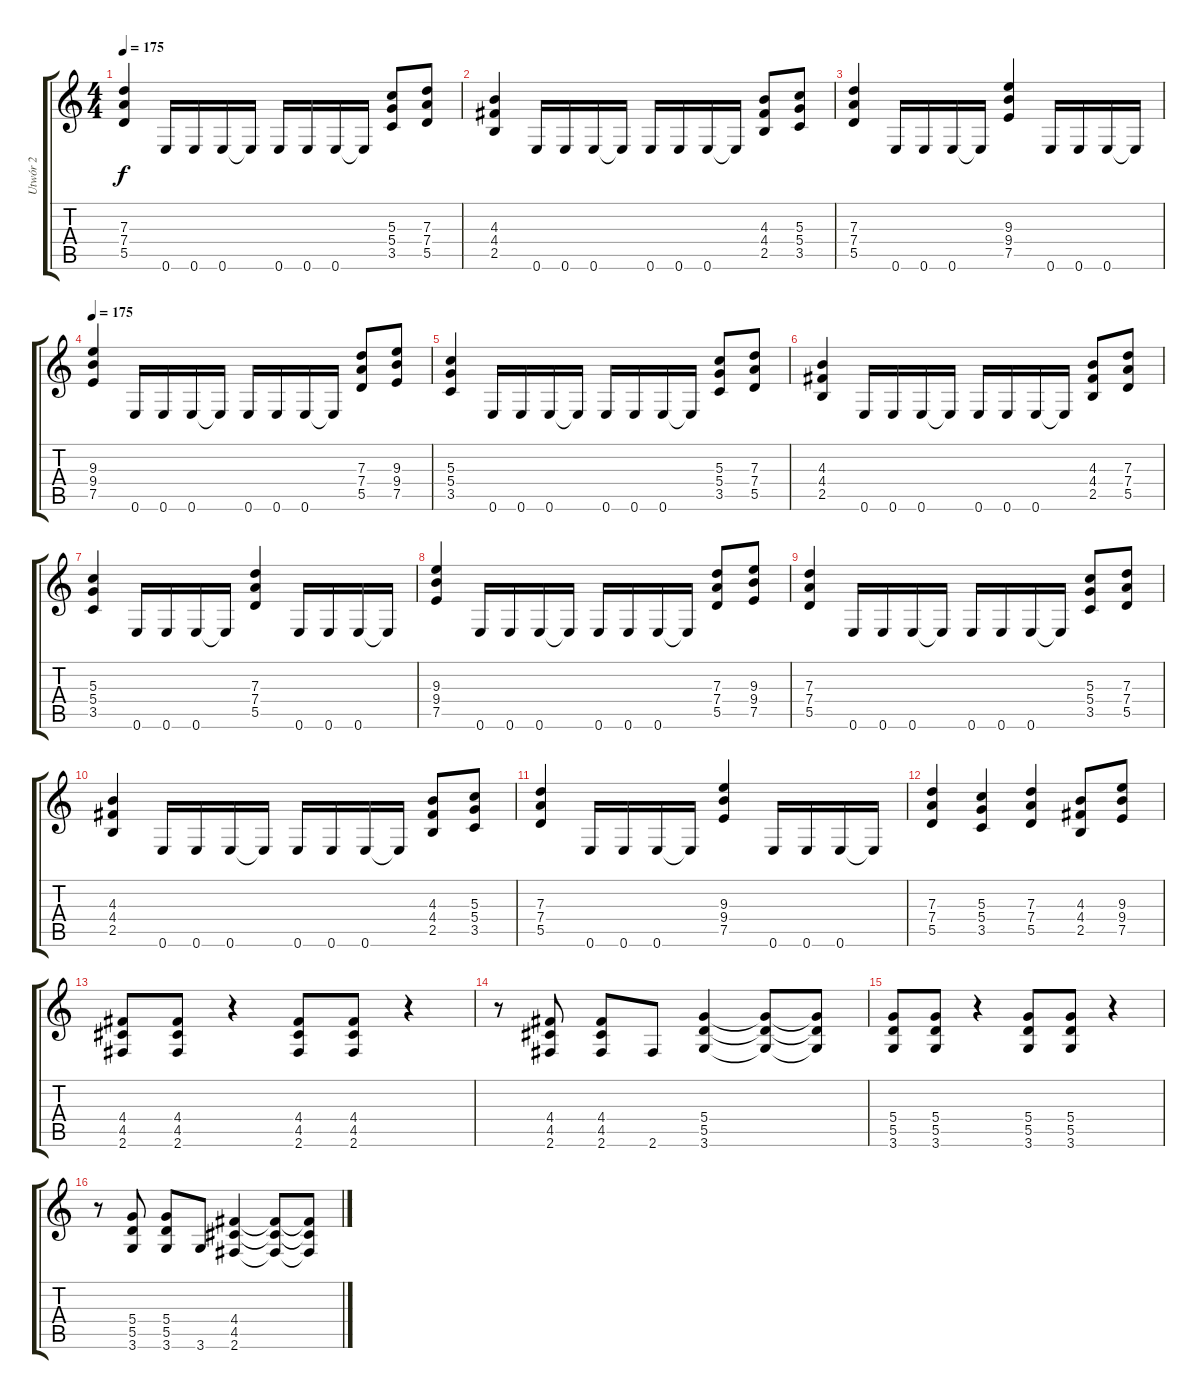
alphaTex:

\track ("Utwór 2" "Utwór 2") {instrument distortionguitar}
\staff {score tabs}
\tuning (E4 B3 G3 D3 A2 E2) {hide}
\ts (4 4)
\tempo 175
\clef g2
\ks c
(7.3 7.4 5.5).4{dy f} 0.6.16 0.6.16 0.6.16 0.6{t}.16 0.6.16 0.6.16 0.6.16 0.6{t}.16 (5.3 5.4 3.5).8 (7.3 7.4 5.5).8 |
(4.3 4.4 2.5).4 0.6.16 0.6.16 0.6.16 0.6{t}.16 0.6.16 0.6.16 0.6.16 0.6{t}.16 (4.3 4.4 2.5).8 (5.3 5.4 3.5).8 |
(7.3 7.4 5.5).4 0.6.16 0.6.16 0.6.16 0.6{t}.16 (9.3 9.4 7.5).4 0.6.16 0.6.16 0.6.16 0.6{t}.16 |
\tempo 175
(9.3 9.4 7.5).4 0.6.16 0.6.16 0.6.16 0.6{t}.16 0.6.16 0.6.16 0.6.16 0.6{t}.16 (7.3 7.4 5.5).8 (9.3 9.4 7.5).8 |
(5.3 5.4 3.5).4 0.6.16 0.6.16 0.6.16 0.6{t}.16 0.6.16 0.6.16 0.6.16 0.6{t}.16 (5.3 5.4 3.5).8 (7.3 7.4 5.5).8 |
(4.3 4.4 2.5).4 0.6.16 0.6.16 0.6.16 0.6{t}.16 0.6.16 0.6.16 0.6.16 0.6{t}.16 (4.3 4.4 2.5).8 (7.3 7.4 5.5).8 |
(5.3 5.4 3.5).4 0.6.16 0.6.16 0.6.16 0.6{t}.16 (7.3 7.4 5.5).4 0.6.16 0.6.16 0.6.16 0.6{t}.16 |
(9.3 9.4 7.5).4 0.6.16 0.6.16 0.6.16 0.6{t}.16 0.6.16 0.6.16 0.6.16 0.6{t}.16 (7.3 7.4 5.5).8 (9.3 9.4 7.5).8 |
(7.3 7.4 5.5).4 0.6.16 0.6.16 0.6.16 0.6{t}.16 0.6.16 0.6.16 0.6.16 0.6{t}.16 (5.3 5.4 3.5).8 (7.3 7.4 5.5).8 |
(4.3 4.4 2.5).4 0.6.16 0.6.16 0.6.16 0.6{t}.16 0.6.16 0.6.16 0.6.16 0.6{t}.16 (4.3 4.4 2.5).8 (5.3 5.4 3.5).8 |
(7.3 7.4 5.5).4 0.6.16 0.6.16 0.6.16 0.6{t}.16 (9.3 9.4 7.5).4 0.6.16 0.6.16 0.6.16 0.6{t}.16 |
(7.3 7.4 5.5).4 (5.3 5.4 3.5).4 (7.3 7.4 5.5).4 (4.3 4.4 2.5).8 (9.3 9.4 7.5).8 |
(4.4 4.5 2.6).8 (4.4 4.5 2.6).8 r.4 (4.4 4.5 2.6).8 (4.4 4.5 2.6).8 r.4 |
r.8 (4.4 4.5 2.6).8 (4.4 4.5 2.6).8 2.6.8 (5.4 5.5 3.6).4 (5.4{t} 5.5{t} 3.6{t}).8 (5.4{t} 5.5{t} 3.6{t}).8 |
(5.4 5.5 3.6).8 (5.4 5.5 3.6).8 r.4 (5.4 5.5 3.6).8 (5.4 5.5 3.6).8 r.4 |
r.8 (5.4 5.5 3.6).8 (5.4 5.5 3.6).8 3.6.8 (4.4 4.5 2.6).4 (4.4{t} 4.5{t} 2.6{t}).8 (4.4{t} 4.5{t} 2.6{t}).8
